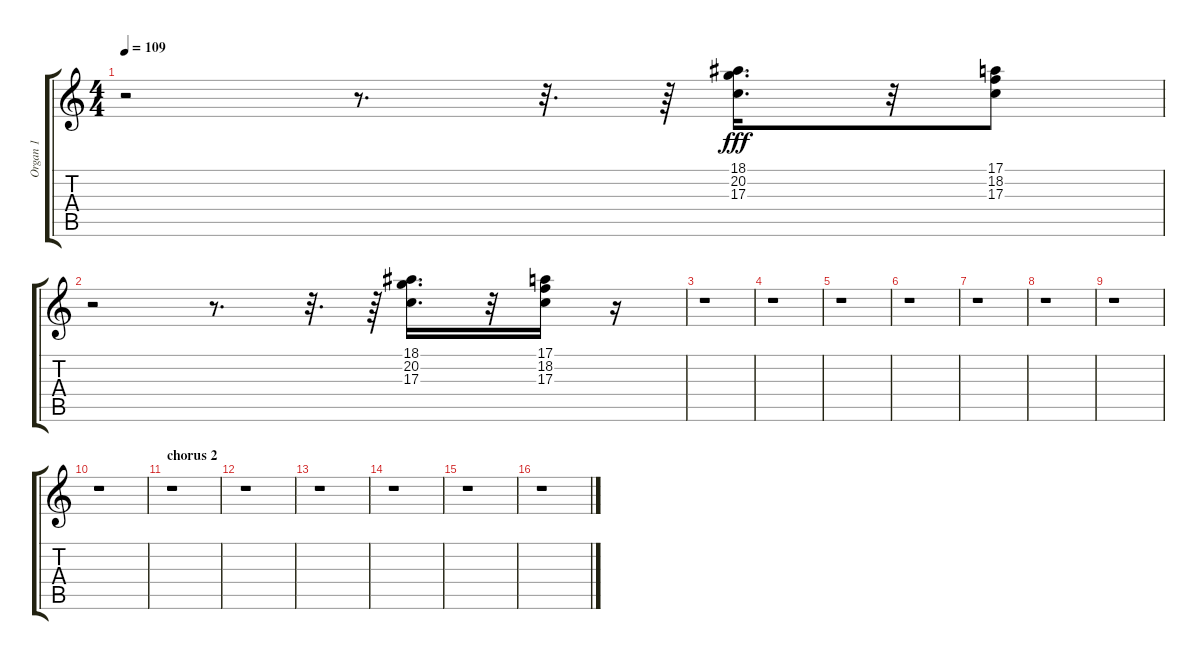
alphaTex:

\track ("Organ 1" "Organ 1") {instrument rockorgan}
\staff {score tabs}
\tuning (E4 B3 G3 D3 A2 E2) {hide}
\ts (4 4)
\tempo 109
\clef g2
\ks c
r.2{dy fff} r.8{d} r.32{d} r.64 (18.1 20.2 17.3).16{d} r.32 (17.1 18.2 17.3).8 |
r.2 r.8{d} r.32{d} r.64 (18.1 20.2 17.3).16{d} r.32 (17.1 18.2 17.3).16 r.16 |
r.1 |
r.1 |
r.1 |
r.1 |
r.1 |
r.1 |
r.1 |
r.1 |
\section ("" "chorus 2")
r.1 |
r.1 |
r.1 |
r.1 |
r.1 |
r.1
